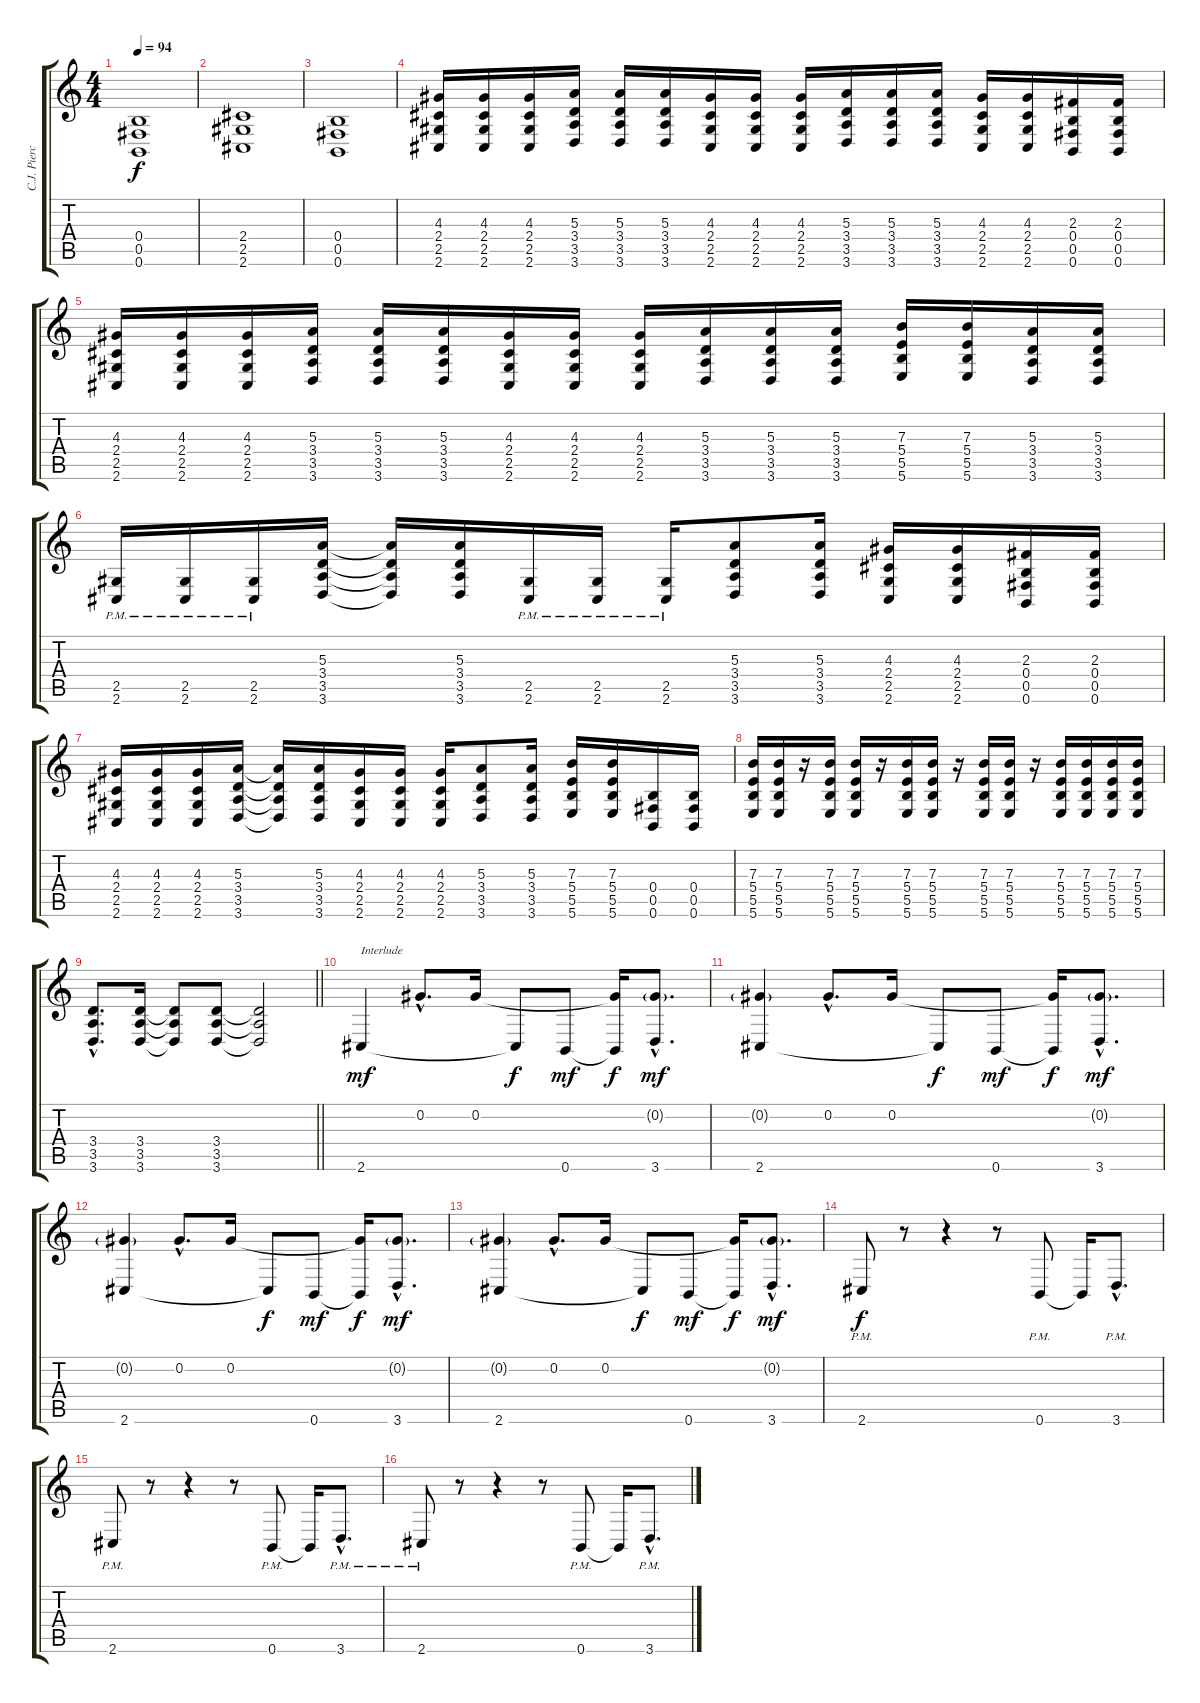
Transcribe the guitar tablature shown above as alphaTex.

\track ("C.J. Pierce | Lead" "C.J. Pierc") {instrument distortionguitar}
\staff {score tabs}
\tuning (Db4 Ab3 E3 B2 Gb2 B1) {hide}
\ts (4 4)
\tempo 94
\clef g2
\ks c
(0.4 0.5 0.6).1{dy f} |
(2.4 2.5 2.6).1 |
(0.4 0.5 0.6).1 |
(4.3 2.4 2.5 2.6).16 (4.3 2.4 2.5 2.6).16 (4.3 2.4 2.5 2.6).16 (5.3 3.4 3.5 3.6).16 (5.3 3.4 3.5 3.6).16 (5.3 3.4 3.5 3.6).16 (4.3 2.4 2.5 2.6).16 (4.3 2.4 2.5 2.6).16 (4.3 2.4 2.5 2.6).16 (5.3 3.4 3.5 3.6).16 (5.3 3.4 3.5 3.6).16 (5.3 3.4 3.5 3.6).16 (4.3 2.4 2.5 2.6).16 (4.3 2.4 2.5 2.6).16 (2.3 0.4 0.5 0.6).16 (2.3 0.4 0.5 0.6).16 |
(4.3 2.4 2.5 2.6).16 (4.3 2.4 2.5 2.6).16 (4.3 2.4 2.5 2.6).16 (5.3 3.4 3.5 3.6).16 (5.3 3.4 3.5 3.6).16 (5.3 3.4 3.5 3.6).16 (4.3 2.4 2.5 2.6).16 (4.3 2.4 2.5 2.6).16 (4.3 2.4 2.5 2.6).16 (5.3 3.4 3.5 3.6).16 (5.3 3.4 3.5 3.6).16 (5.3 3.4 3.5 3.6).16 (7.3 5.4 5.5 5.6).16 (7.3 5.4 5.5 5.6).16 (5.3 3.4 3.5 3.6).16 (5.3 3.4 3.5 3.6).16 |
(2.5{pm} 2.6{pm}).16 (2.5{pm} 2.6{pm}).16 (2.5{pm} 2.6{pm}).16 (5.3 3.4 3.5 3.6).16 (5.3{t} 3.4{t} 3.5{t} 3.6{t}).16 (5.3 3.4 3.5 3.6).16 (2.5{pm} 2.6{pm}).16 (2.5{pm} 2.6{pm}).16 (2.5{pm} 2.6{pm}).16 (5.3 3.4 3.5 3.6).8 (5.3 3.4 3.5 3.6).16 (4.3 2.4 2.5 2.6).16 (4.3 2.4 2.5 2.6).16 (2.3 0.4 0.5 0.6).16 (2.3 0.4 0.5 0.6).16 |
(4.3 2.4 2.5 2.6).16 (4.3 2.4 2.5 2.6).16 (4.3 2.4 2.5 2.6).16 (5.3 3.4 3.5 3.6).16 (5.3{t} 3.4{t} 3.5{t} 3.6{t}).16 (5.3 3.4 3.5 3.6).16 (4.3 2.4 2.5 2.6).16 (4.3 2.4 2.5 2.6).16 (4.3 2.4 2.5 2.6).16 (5.3 3.4 3.5 3.6).8 (5.3 3.4 3.5 3.6).16 (7.3 5.4 5.5 5.6).16 (7.3 5.4 5.5 5.6).16 (0.4 0.5 0.6).16 (0.4 0.5 0.6).16 |
(7.3 5.4 5.5 5.6).16 (7.3 5.4 5.5 5.6).16 r.16 (7.3 5.4 5.5 5.6).16 (7.3 5.4 5.5 5.6).16 r.16 (7.3 5.4 5.5 5.6).16 (7.3 5.4 5.5 5.6).16 r.16 (7.3 5.4 5.5 5.6).16 (7.3 5.4 5.5 5.6).16 r.16 (7.3 5.4 5.5 5.6).16 (7.3 5.4 5.5 5.6).16 (7.3 5.4 5.5 5.6).16 (7.3 5.4 5.5 5.6).16 |
\barLineRight lightlight
(3.4{hac} 3.5{hac} 3.6{hac}).8{d} (3.4 3.5 3.6).16 (3.4{t} 3.5{t} 3.6{t}).8 (3.4 3.5 3.6).8 (3.4{t} 3.5{t} 3.6{t}).2 |
2.6.4{txt "Interlude" dy mf} 0.2{hac}.8{d} 0.2.16 2.6{t}.8{dy f} 0.6.8{dy mf} (0.2{t} 0.6{t}).16{dy f} (0.2{g hac} 3.6{hac}).8{d dy mf} |
(0.2{g} 2.6).4 0.2{hac}.8{d} 0.2.16 2.6{t}.8{dy f} 0.6.8{dy mf} (0.2{t} 0.6{t}).16{dy f} (0.2{g hac} 3.6{hac}).8{d dy mf} |
(0.2{g} 2.6).4 0.2{hac}.8{d} 0.2.16 2.6{t}.8{dy f} 0.6.8{dy mf} (0.2{t} 0.6{t}).16{dy f} (0.2{g hac} 3.6{hac}).8{d dy mf} |
(0.2{g} 2.6).4 0.2{hac}.8{d} 0.2.16 2.6{t}.8{dy f} 0.6.8{dy mf} (0.2{t} 0.6{t}).16{dy f} (0.2{g hac} 3.6{hac}).8{d dy mf} |
2.6{pm}.8{dy f} r.8 r.4 r.8 0.6{pm}.8 0.6{t}.16 3.6{hac pm}.8{d} |
2.6{pm}.8 r.8 r.4 r.8 0.6{pm}.8 0.6{t}.16 3.6{hac pm}.8{d} |
2.6{pm}.8 r.8 r.4 r.8 0.6{pm}.8 0.6{t}.16 3.6{hac pm}.8{d}
